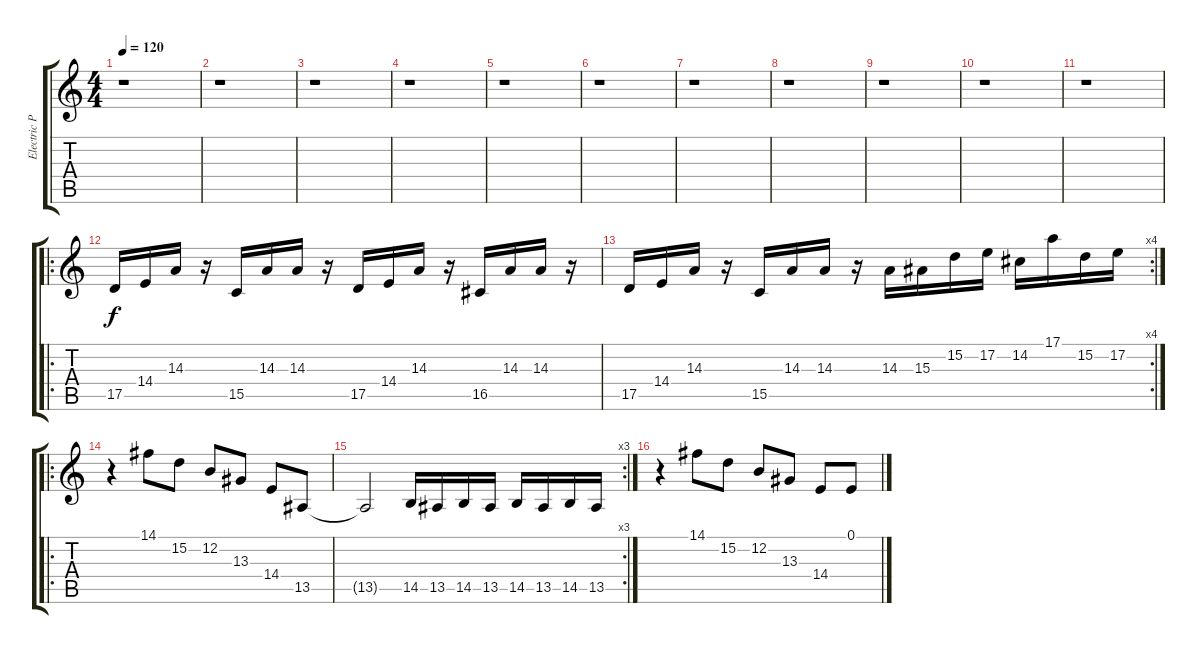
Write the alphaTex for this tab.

\track ("Electric Piano" "Electric P") {instrument cello}
\staff {score tabs}
\tuning (E4 B3 G3 D3 A2 E2) {hide}
\ts (4 4)
\tempo 120
\clef g2
\ks c
r.1{dy f} |
r.1 |
r.1 |
r.1 |
r.1 |
r.1 |
r.1 |
r.1 |
r.1 |
r.1 |
r.1 |
\ro
17.5.16 14.4.16 14.3.16 r.16 15.5.16 14.3.16 14.3.16 r.16 17.5.16 14.4.16 14.3.16 r.16 16.5.16 14.3.16 14.3.16 r.16 |
\rc 4
17.5.16 14.4.16 14.3.16 r.16 15.5.16 14.3.16 14.3.16 r.16 14.3.16 15.3.16 15.2.16 17.2.16 14.2.16 17.1.16 15.2.16 17.2.16 |
\ro
r.4 14.1.8 15.2.8 12.2.8 13.3.8 14.4.8 13.5.8 |
\rc 3
13.5{t}.2 14.5.16 13.5.16 14.5.16 13.5.16 14.5.16 13.5.16 14.5.16 13.5.16 |
r.4 14.1.8 15.2.8 12.2.8 13.3.8 14.4.8 0.1.8
